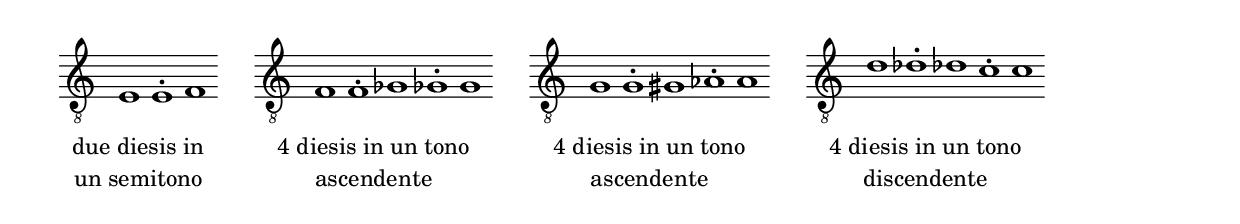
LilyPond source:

\version "2.22.2"

% Auto generated file

\header {
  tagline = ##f
}

dot = {
   \once \override Script.add-stem-support = ##f
   \once \override Script.toward-stem-shift = 0
   \once \override Script.skyline-horizontal-padding = 0
   \once \override Script.direction = 1
   \once \override Script.font-size = 1
}

\markup {
  \center-column {
    \line {
      \center-align
      \fontsize#3 { \concat { \normal-text ""} }
    }
    \null
    \line {
      \center-column {

        \line {
          \score {
            <<
              \new Staff \with { instrumentName = ""} {
                \override Staff.TimeSignature.stencil = ##f
                \override Staff.NoteHead.style = #'baroque
                \accidentalStyle Score.forget
                \cadenzaOn
                \clef "treble_8"
                \key c #`((0 . ,NATURAL) (1 . ,NATURAL) (2 . ,NATURAL)
                          (3 . ,NATURAL) (4 . ,NATURAL) (5 . ,NATURAL)
                          (6 . ,NATURAL))  e1  \dot e1-.  f1 
                \cadenzaOff
              }
            >>
            \layout {
              \context {
                \Score
                \override SpacingSpanner.common-shortest-duration = #(ly:make-moment 1)
              }
            }
          }
        }
        \null
        \line {
          \left-align {  \normal-text "due diesis in" }
        }
        \line {
          \left-align {  \normal-text "un semitono" }
        }

      }
      \hspace #3 
      \center-column {

        \line {
          \score {
            <<
              \new Staff \with { instrumentName = ""} {
                \override Staff.TimeSignature.stencil = ##f
                \override Staff.NoteHead.style = #'baroque
                \accidentalStyle Score.forget
                \cadenzaOn
                \clef "treble_8"
                \key c #`((0 . ,NATURAL) (1 . ,NATURAL) (2 . ,NATURAL)
                          (3 . ,NATURAL) (4 . ,NATURAL) (5 . ,NATURAL)
                          (6 . ,NATURAL))  f1  \dot f1-.  ges1  \dot ges1-.  g1 
                \cadenzaOff
              }
            >>
            \layout {
              \context {
                \Score
                \override SpacingSpanner.common-shortest-duration = #(ly:make-moment 1)
              }
            }
          }
        }
        \null
        \line {
          \left-align {  \normal-text "4 diesis in un tono" }
        }
        \line {
          \left-align {  \normal-text "ascendente" }
        }

      }
      \hspace #3 
      \center-column {

        \line {
          \score {
            <<
              \new Staff \with { instrumentName = ""} {
                \override Staff.TimeSignature.stencil = ##f
                \override Staff.NoteHead.style = #'baroque
                \accidentalStyle Score.forget
                \cadenzaOn
                \clef "treble_8"
                \key c #`((0 . ,NATURAL) (1 . ,NATURAL) (2 . ,NATURAL)
                          (3 . ,NATURAL) (4 . ,NATURAL) (5 . ,NATURAL)
                          (6 . ,NATURAL))  g1  \dot g1-.  gis1  \dot as1-.  a1 
                \cadenzaOff
              }
            >>
            \layout {
              \context {
                \Score
                \override SpacingSpanner.common-shortest-duration = #(ly:make-moment 1)
              }
            }
          }
        }
        \null
        \line {
          \left-align {  \normal-text "4 diesis in un tono" }
        }
        \line {
          \left-align {  \normal-text "ascendente" }
        }

      }
      \hspace #3 
      \center-column {

        \line {
          \score {
            <<
              \new Staff \with { instrumentName = ""} {
                \override Staff.TimeSignature.stencil = ##f
                \override Staff.NoteHead.style = #'baroque
                \accidentalStyle Score.forget
                \cadenzaOn
                \clef "treble_8"
                \key c #`((0 . ,NATURAL) (1 . ,NATURAL) (2 . ,NATURAL)
                          (3 . ,NATURAL) (4 . ,NATURAL) (5 . ,NATURAL)
                          (6 . ,NATURAL))  d'1  \dot des'1-.  des'1  \dot c'1-.  c'1 
                \cadenzaOff
              }
            >>
            \layout {
              \context {
                \Score
                \override SpacingSpanner.common-shortest-duration = #(ly:make-moment 1)
              }
            }
          }
        }
        \null
        \line {
          \left-align {  \normal-text "4 diesis in un tono" }
        }
        \line {
          \left-align {  \normal-text "discendente" }
        }

      }
      \hspace #3 

    }
  }
}